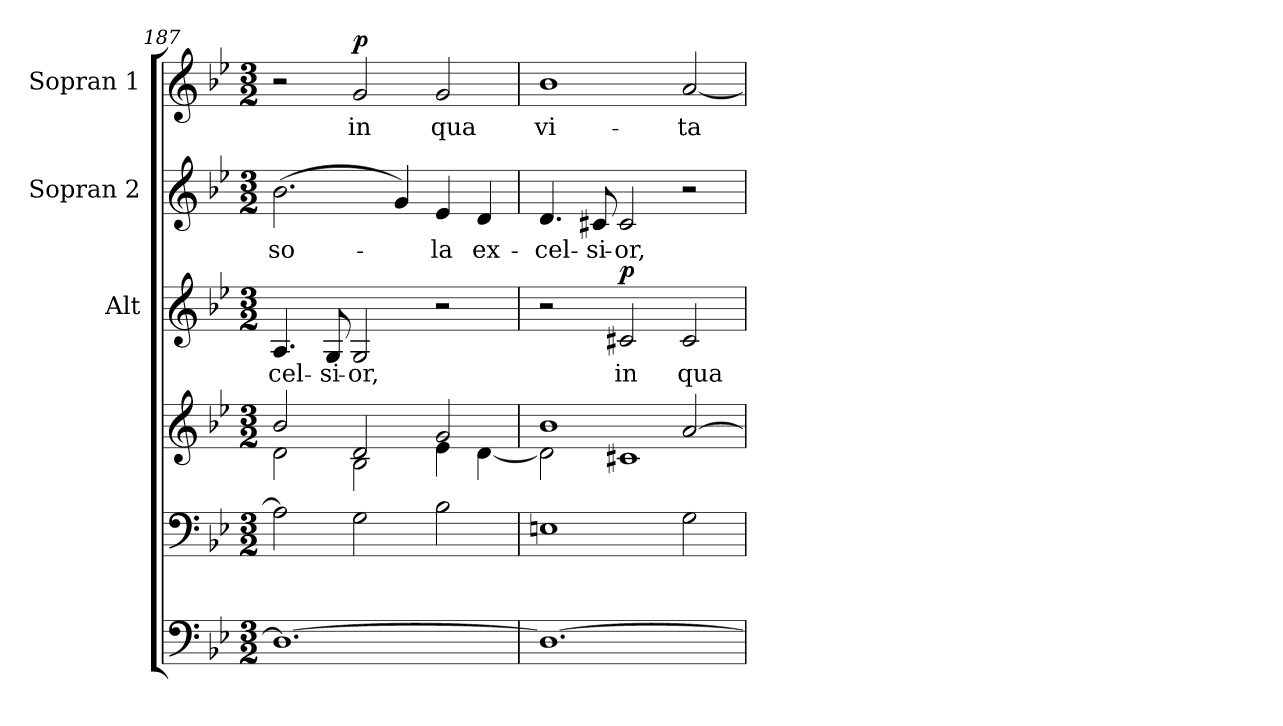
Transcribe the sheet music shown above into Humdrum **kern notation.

**kern	**kern	**kern	**kern	**text	**dynam	**kern	**text	**kern	**text	**dynam
*part5	*part4	*part4	*part3	*part3	*part3	*part2	*part2	*part1	*part1	*part1
*staff6	*staff5	*staff4	*staff3	*staff3	*staff3	*staff2	*staff2	*staff1	*staff1	*staff1
*	*	*	*I"Alt	*	*	*I"Sopran 2	*	*I"Sopran 1	*	*
*	*	*	*I'A.	*	*	*I'S. 2	*	*I'S. 1	*	*
*clefF4	*clefF4	*clefG2	*clefG2	*	*	*clefG2	*	*clefG2	*	*
*k[b-e-]	*k[b-e-]	*k[b-e-]	*k[b-e-]	*	*	*k[b-e-]	*	*k[b-e-]	*	*
*B-:	*B-:	*B-:	*B-:	*	*	*B-:	*	*B-:	*	*
*M3/2	*M3/2	*M3/2	*M3/2	*	*	*M3/2	*	*M3/2	*	*
=187	=187	=187	=187	=187	=187	=187	=187	=187	=187	=187
*	*	*^	*	*	*	*	*	*	*	*
!	!	!	!	!	!LO:LY:b	!	!	!LO:LY:b	!	!	!
1.D_	2A\]	2b-/	2d\	4.A/	-cel-	.	(>2.b-\	so-	2r	.	.
!	!	!	!	!	!LO:LY:b	!	!	!	!	!	!
.	.	.	.	8G/	-si-	.	.	.	.	.	.
!	!	!	!	!	!LO:LY:b	!	!	!	!	!LO:LY:b	!LO:DY:a
.	2G\	2d/	2B-\	2G/	-or,	.	.	.	2g/	in	p
.	.	.	.	.	.	.	4g/)	.	.	.	.
!	!	!	!	!	!	!	!	!LO:LY:b	!	!LO:LY:b	!
.	2B-\	2g/	4e-\	2r	.	.	4e-/	-la	2g/	qua	.
!	!	!	!	!	!	!	!	!LO:LY:b	!	!	!
.	.	.	[<4d\	.	.	.	4d/	ex-	.	.	.
=188	=188	=188	=188	=188	=188	=188	=188	=188	=188	=188	=188
!	!	!	!	!	!	!	!	!LO:LY:b	!	!LO:LY:b	!
1.D_	1En	1b-	2d\]	2r	.	.	4.d/	-cel-	1b-	vi-	.
!	!	!	!	!	!	!	!	!LO:LY:b	!	!	!
.	.	.	.	.	.	.	8c#X/	-si-	.	.	.
!	!	!	!	!	!LO:LY:b	!LO:DY:a	!	!LO:LY:b	!	!	!
.	.	.	1c#X	2c#X/	in	p	2c#/	-or,	.	.	.
!	!	!	!	!	!LO:LY:b	!	!	!	!	!LO:LY:b	!
.	2G\	[>2a/	.	2c#/	qua	.	2r	.	[2a/	-ta	.
*	*	*v	*v	*	*	*	*	*	*	*	*
=	=	=	=	=	=	=	=	=	=	=
*-	*-	*-	*-	*-	*-	*-	*-	*-	*-	*-
